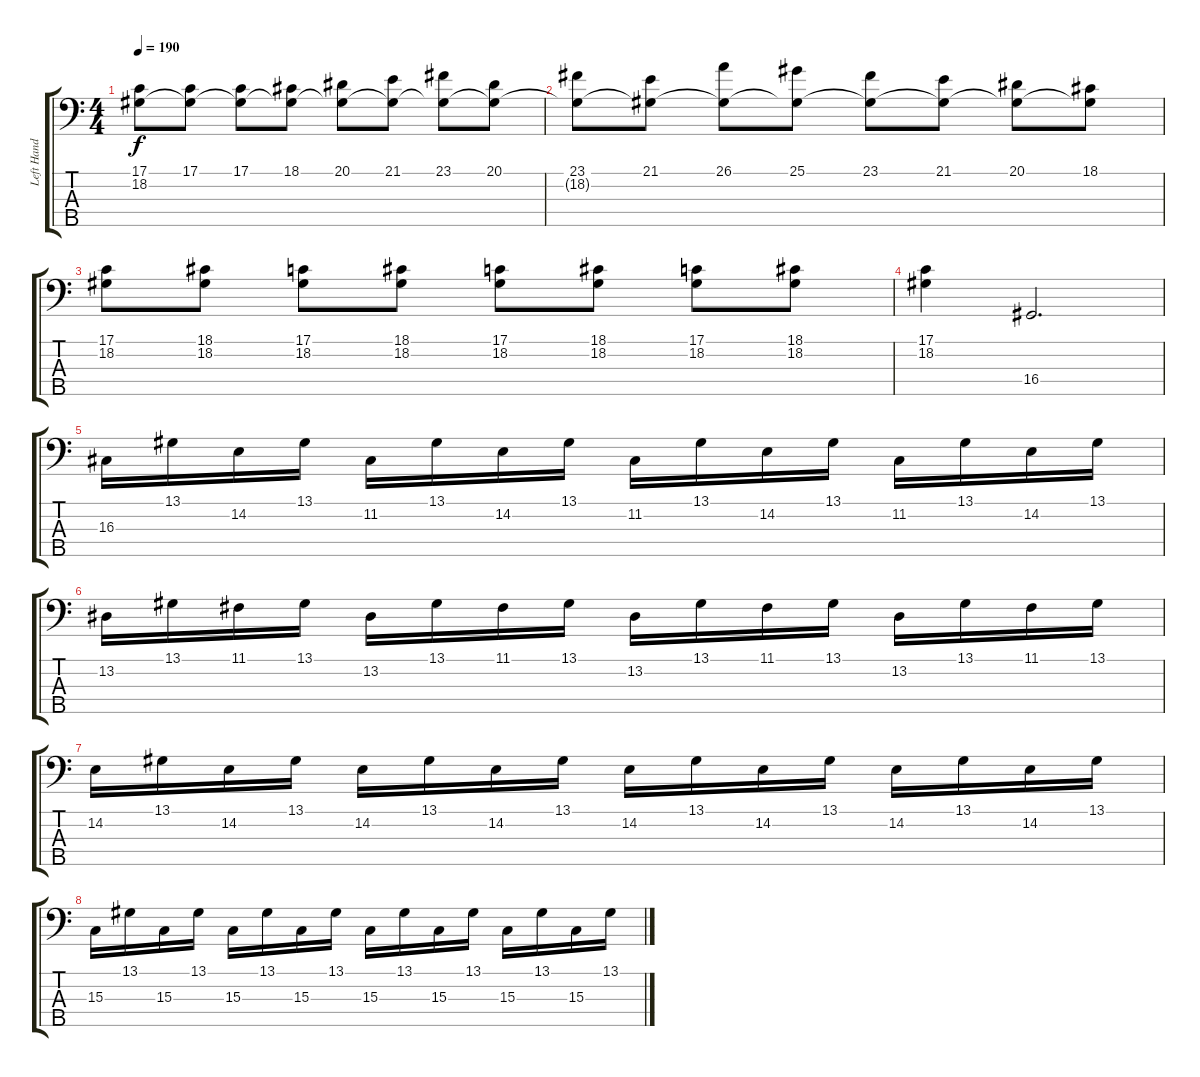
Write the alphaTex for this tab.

\track ("Left Hand" "Left Hand") {instrument acousticgrandpiano}
\staff {score tabs}
\tuning (G2 D2 A1 E1 B0) {hide}
\ts (4 4)
\tempo 190
\clef f4
\ks c
(17.1 18.2).8{dy f} (17.1 18.2{t}).8 (17.1 18.2{t}).8 (18.1 18.2{t}).8 (20.1 18.2{t}).8 (21.1 18.2{t}).8 (23.1 18.2{t}).8 (20.1 18.2{t}).8 |
(23.1 18.2{t}).8 (21.1 18.2{t}).8 (26.1 18.2{t}).8 (25.1 18.2{t}).8 (23.1 18.2{t}).8 (21.1 18.2{t}).8 (20.1 18.2{t}).8 (18.1 18.2{t}).8 |
(17.1 18.2).8 (18.1 18.2).8 (17.1 18.2).8 (18.1 18.2).8 (17.1 18.2).8 (18.1 18.2).8 (17.1 18.2).8 (18.1 18.2).8 |
(17.1 18.2).4 16.4.2{d} |
16.3.16 13.1.16 14.2.16 13.1.16 11.2.16 13.1.16 14.2.16 13.1.16 11.2.16 13.1.16 14.2.16 13.1.16 11.2.16 13.1.16 14.2.16 13.1.16 |
13.2.16 13.1.16 11.1.16 13.1.16 13.2.16 13.1.16 11.1.16 13.1.16 13.2.16 13.1.16 11.1.16 13.1.16 13.2.16 13.1.16 11.1.16 13.1.16 |
14.2.16 13.1.16 14.2.16 13.1.16 14.2.16 13.1.16 14.2.16 13.1.16 14.2.16 13.1.16 14.2.16 13.1.16 14.2.16 13.1.16 14.2.16 13.1.16 |
15.3.16 13.1.16 15.3.16 13.1.16 15.3.16 13.1.16 15.3.16 13.1.16 15.3.16 13.1.16 15.3.16 13.1.16 15.3.16 13.1.16 15.3.16 13.1.16
